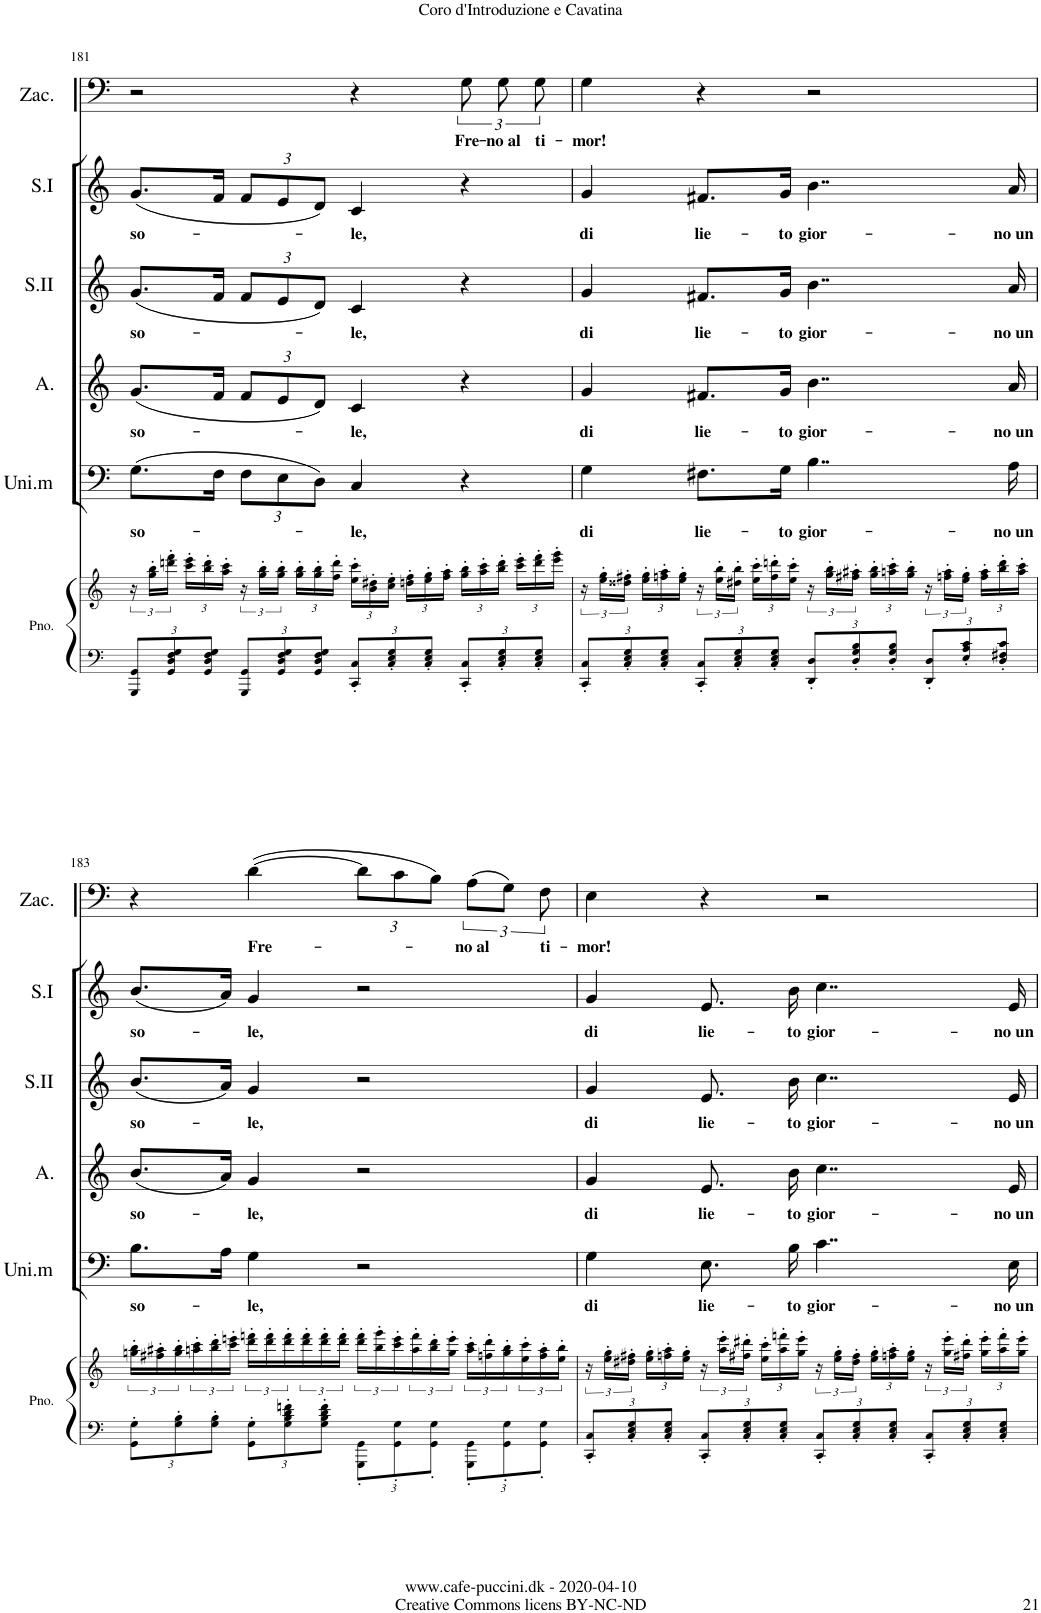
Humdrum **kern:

**kern	**kern	**kern	**text	**kern	**text	**kern	**text	**kern	**text	**kern	**text
*part6	*part6	*part5	*part5	*part4	*part4	*part3	*part3	*part2	*part2	*part1	*part1
*staff7	*staff6	*staff5	*staff5	*staff4	*staff4	*staff3	*staff3	*staff2	*staff2	*staff1	*staff1
*I"Piano	*	*I"Unison male	*	*I"Alto	*	*I"Soprano II	*	*I"Soprano I	*	*I"Zaccaria	*
*I'Pno.	*	*I'Uni.m	*	*I'A.	*	*I'S.II	*	*I'S.I	*	*I'Zac.	*
!!LO:PB:g=z
*clefF4	*clefG2	*clefF4	*	*clefG2	*	*clefG2	*	*clefG2	*	*clefF4	*
*k[]	*k[]	*k[]	*	*k[]	*	*k[]	*	*k[]	*	*k[]	*
*M4/4	*M4/4	*M4/4	*	*M4/4	*	*M4/4	*	*M4/4	*	*M4/4	*
*met(c)	*met(c)	*met(c)	*	*met(c)	*	*met(c)	*	*met(c)	*	*met(c)	*
*Xbrackettup	*	*	*	*	*	*	*	*	*	*	*
=181	=181	=181	=181	=181	=181	=181	=181	=181	=181	=181	=181
!	!	!	!LO:LY:b	!	!LO:LY:b	!	!LO:LY:b	!	!LO:LY:b	!	!
12GGG/ 12GG/L	24r	(>8.G\L	so-	(<8.g/L	so-	(<8.g/L	so-	(<8.g/L	so-	2r	.
.	24gg\' 24bb\'LL	.	.	.	.	.	.	.	.	.	.
12GG/ 12D/ 12F/ 12G/	24dddn\' 24fff\'JJ	.	.	.	.	.	.	.	.	.	.
*	*Xbrackettup	*	*	*	*	*	*	*	*	*	*
.	24ccc\' 24eee\'LL	.	.	.	.	.	.	.	.	.	.
12GG/ 12D/ 12F/ 12G/J	24bb\' 24ddd\'	.	.	.	.	.	.	.	.	.	.
.	.	16F\Jk	.	16f/Jk	.	16f/Jk	.	16f/Jk	.	.	.
.	24aa\' 24ccc\'JJ	.	.	.	.	.	.	.	.	.	.
*	*brackettup	*Xbrackettup	*	*Xbrackettup	*	*Xbrackettup	*	*Xbrackettup	*	*	*
12GGG/ 12GG/L	24r	12F\L	.	12f/L	.	12f/L	.	12f/L	.	.	.
.	24gg\' 24bb\'LL	.	.	.	.	.	.	.	.	.	.
12GG/ 12D/ 12F/ 12G/	24gg\' 24bb\'JJ	12E\	.	12e/	.	12e/	.	12e/	.	.	.
*	*Xbrackettup	*	*	*	*	*	*	*	*	*	*
.	24gg\' 24bb\'LL	.	.	.	.	.	.	.	.	.	.
12GG/ 12D/ 12F/ 12G/J	24gg\' 24bb\'	12D\J)	.	12d/J)	.	12d/J)	.	12d/J)	.	.	.
.	24ff\' 24ddd\'JJ	.	.	.	.	.	.	.	.	.	.
!	!	!	!LO:LY:b	!	!LO:LY:b	!	!LO:LY:b	!	!LO:LY:b	!	!
12CC/' 12C/'L	24ee\' 24ccc\'LL	4C/	-le,	4c/	-le,	4c/	-le,	4c/	-le,	4r	.
.	24b\' 24dd#X\'	.	.	.	.	.	.	.	.	.	.
12C/' 12E/' 12G/'	24cc\' 24ee\'JJ	.	.	.	.	.	.	.	.	.	.
.	24ddn\' 24ff\'LL	.	.	.	.	.	.	.	.	.	.
12C/' 12E/' 12G/'J	24ee\' 24gg\'	.	.	.	.	.	.	.	.	.	.
.	24ff\' 24aa\'JJ	.	.	.	.	.	.	.	.	.	.
!	!	!	!	!	!	!	!	!	!	!	!LO:LY:b
12CC/' 12C/'L	24gg\' 24bb\'LL	4r	.	4r	.	4r	.	4r	.	12G\	Fre-
.	24aa\' 24ccc\'	.	.	.	.	.	.	.	.	.	.
!	!	!	!	!	!	!	!	!	!	!	!LO:LY:b
12C/' 12E/' 12G/'	24bb\' 24ddd\'JJ	.	.	.	.	.	.	.	.	12G\	no al
.	24ccc\' 24eee\'LL	.	.	.	.	.	.	.	.	.	.
!	!	!	!	!	!	!	!	!	!	!	!LO:LY:b
12C/' 12E/' 12G/'J	24ddd\' 24fff\'	.	.	.	.	.	.	.	.	12G\	ti-
.	24eee\' 24ggg\'JJ	.	.	.	.	.	.	.	.	.	.
=182	=182	=182	=182	=182	=182	=182	=182	=182	=182	=182	=182
*	*brackettup	*	*	*	*	*	*	*	*	*	*
!	!	!	!LO:LY:b	!	!LO:LY:b	!	!LO:LY:b	!	!LO:LY:b	!	!LO:LY:b
12CC/' 12C/'L	24r	4G\	di	4g/	di	4g/	di	4g/	di	4G\	-mor!
.	24ee\' 24gg\'LL	.	.	.	.	.	.	.	.	.	.
12C/' 12E/' 12G/'	24dd##X\' 24ff#X\'JJ	.	.	.	.	.	.	.	.	.	.
*	*Xbrackettup	*	*	*	*	*	*	*	*	*	*
.	24ee\' 24gg\'LL	.	.	.	.	.	.	.	.	.	.
12C/' 12E/' 12G/'J	24ffn\' 24aa\'	.	.	.	.	.	.	.	.	.	.
.	24ee\' 24gg\'JJ	.	.	.	.	.	.	.	.	.	.
*	*brackettup	*	*	*	*	*	*	*	*	*	*
!	!	!	!LO:LY:b	!	!LO:LY:b	!	!LO:LY:b	!	!LO:LY:b	!	!
12CC/' 12C/'L	24r	8.F#X\L	lie-	8.f#X/L	lie-	8.f#X/L	lie-	8.f#X/L	lie-	4r	.
.	24ee\' 24bb\'LL	.	.	.	.	.	.	.	.	.	.
12C/' 12E/' 12G/'	24dd#X\' 24bb\'JJ	.	.	.	.	.	.	.	.	.	.
*	*Xbrackettup	*	*	*	*	*	*	*	*	*	*
.	24ee\' 24ccc\'LL	.	.	.	.	.	.	.	.	.	.
12C/' 12E/' 12G/'J	24ff\' 24dddn\'	.	.	.	.	.	.	.	.	.	.
!	!	!	!LO:LY:b	!	!LO:LY:b	!	!LO:LY:b	!	!LO:LY:b	!	!
.	.	16G\Jk	-to	16g/Jk	-to	16g/Jk	-to	16g/Jk	-to	.	.
.	24ee\' 24ccc\'JJ	.	.	.	.	.	.	.	.	.	.
*	*brackettup	*	*	*	*	*	*	*	*	*	*
!	!	!	!LO:LY:b	!	!LO:LY:b	!	!LO:LY:b	!	!LO:LY:b	!	!
12DD/' 12D/'L	24r	4..B\	gior-	4..b\	gior-	4..b\	gior-	4..b\	gior-	2r	.
.	24gg\' 24bb\'LL	.	.	.	.	.	.	.	.	.	.
12D/' 12G/' 12B/'	24ff#X\' 24aa#X\'JJ	.	.	.	.	.	.	.	.	.	.
*	*Xbrackettup	*	*	*	*	*	*	*	*	*	*
.	24gg\' 24bb\'LL	.	.	.	.	.	.	.	.	.	.
12D/' 12G/' 12B/'J	24aan\' 24ccc\'	.	.	.	.	.	.	.	.	.	.
.	24gg\' 24bb\'JJ	.	.	.	.	.	.	.	.	.	.
*	*brackettup	*	*	*	*	*	*	*	*	*	*
12DD/' 12D/'L	24r	.	.	.	.	.	.	.	.	.	.
.	24ffn\' 24aa\'LL	.	.	.	.	.	.	.	.	.	.
12E/' 12A/' 12c/'	24ee\' 24gg\'JJ	.	.	.	.	.	.	.	.	.	.
*	*Xbrackettup	*	*	*	*	*	*	*	*	*	*
.	24ff\' 24aa\'LL	.	.	.	.	.	.	.	.	.	.
12D/' 12F#X/' 12c/'J	24bb\' 24ddd\'	.	.	.	.	.	.	.	.	.	.
!	!	!	!LO:LY:b	!	!LO:LY:b	!	!LO:LY:b	!	!LO:LY:b	!	!
.	.	16A\	no un	16a/	no un	16a/	no un	16a/	no un	.	.
.	24aa\' 24ccc\'JJ	.	.	.	.	.	.	.	.	.	.
!!LO:LB:g=z
=183	=183	=183	=183	=183	=183	=183	=183	=183	=183	=183	=183
*	*brackettup	*	*	*	*	*	*	*	*	*	*
!	!	!	!LO:LY:b	!	!LO:LY:b	!	!LO:LY:b	!	!LO:LY:b	!	!
12GG\' 12G\'L	24ggn\' 24bb\'LL	8.B\L	so-	(<8.b/L	so-	(<8.b/L	so-	(<8.b/L	so-	4r	.
.	24ff#X\' 24aa#X\'	.	.	.	.	.	.	.	.	.	.
12G\' 12B\'	24gg\' 24bb\'	.	.	.	.	.	.	.	.	.	.
.	24aan\' 24ccc\'	.	.	.	.	.	.	.	.	.	.
12G\' 12B\'J	24bb\' 24ddd\'	.	.	.	.	.	.	.	.	.	.
.	.	16A\Jk	.	16a/Jk)	.	16a/Jk)	.	16a/Jk)	.	.	.
.	24ccc\' 24eeen\'JJ	.	.	.	.	.	.	.	.	.	.
!	!	!	!LO:LY:b	!	!LO:LY:b	!	!LO:LY:b	!	!LO:LY:b	!	!LO:LY:b
12GG\' 12G\'L	24ddd\' 24fffn\'LL	4G\	-le,	4g/	-le,	4g/	-le,	4g/	-le,	(>[4d\	Fre-
.	24ddd\' 24fff\'	.	.	.	.	.	.	.	.	.	.
12G\' 12B\' 12d\' 12fn\'	24ddd\' 24fff\'	.	.	.	.	.	.	.	.	.	.
.	24ddd\' 24fff\'	.	.	.	.	.	.	.	.	.	.
12G\' 12B\' 12d\' 12f\'J	24ddd\' 24fff\'	.	.	.	.	.	.	.	.	.	.
.	24ddd\' 24fff\'JJ	.	.	.	.	.	.	.	.	.	.
*	*	*	*	*	*	*	*	*	*	*Xbrackettup	*
12GGG\'< 12GG\'<L	24ddd\' 24fff\'LL	2r	.	2r	.	2r	.	2r	.	12d\L]	.
.	24bb\' 24ggg\'	.	.	.	.	.	.	.	.	.	.
12GG\'< 12G\'<	24ccc\' 24eee\'	.	.	.	.	.	.	.	.	12c\	.
.	24aa\' 24fff\'	.	.	.	.	.	.	.	.	.	.
12GG\'< 12G\'<J	24bb\' 24ddd\'	.	.	.	.	.	.	.	.	12B\J)	.
.	24gg\' 24eee\'JJ	.	.	.	.	.	.	.	.	.	.
*	*	*	*	*	*	*	*	*	*	*brackettup	*
!	!	!	!	!	!	!	!	!	!	!	!LO:LY:b
12GGG\'< 12GG\'<L	24aa\' 24ccc\'LL	.	.	.	.	.	.	.	.	(>12A\L	no al
.	24ffn\' 24ddd\'	.	.	.	.	.	.	.	.	.	.
12GG\'< 12G\'<	24gg\' 24bb\'	.	.	.	.	.	.	.	.	12G\J)	.
.	24ee\' 24ccc\'	.	.	.	.	.	.	.	.	.	.
!	!	!	!	!	!	!	!	!	!	!	!LO:LY:b
12GG\'< 12G\'<J	24ff\' 24aa\'	.	.	.	.	.	.	.	.	12F\	ti-
.	24ee\' 24bb\'JJ	.	.	.	.	.	.	.	.	.	.
=184	=184	=184	=184	=184	=184	=184	=184	=184	=184	=184	=184
!	!	!	!LO:LY:b	!	!LO:LY:b	!	!LO:LY:b	!	!LO:LY:b	!	!LO:LY:b
12CC/' 12C/'L	24r	4G\	di	4g/	di	4g/	di	4g/	di	4E\	-mor!
.	24ee\' 24gg\'LL	.	.	.	.	.	.	.	.	.	.
12C/' 12E/' 12G/'	24dd#X\' 24ff#X\'JJ	.	.	.	.	.	.	.	.	.	.
*	*Xbrackettup	*	*	*	*	*	*	*	*	*	*
.	24ee\' 24gg\'LL	.	.	.	.	.	.	.	.	.	.
12C/' 12E/' 12G/'J	24ffn\' 24aa\'	.	.	.	.	.	.	.	.	.	.
.	24ee\' 24gg\'JJ	.	.	.	.	.	.	.	.	.	.
*	*brackettup	*	*	*	*	*	*	*	*	*	*
!	!	!	!LO:LY:b	!	!LO:LY:b	!	!LO:LY:b	!	!LO:LY:b	!	!
12CC/' 12C/'L	24r	8.E\	lie-	8.e/	lie-	8.e/	lie-	8.e/	lie-	4r	.
.	24aa\' 24eee\'LL	.	.	.	.	.	.	.	.	.	.
12C/' 12E/' 12G/'	24ff#X\' 24ddd#X\'JJ	.	.	.	.	.	.	.	.	.	.
*	*Xbrackettup	*	*	*	*	*	*	*	*	*	*
.	24ee\' 24ccc\'LL	.	.	.	.	.	.	.	.	.	.
12C/' 12E/' 12G/'J	24aa\' 24fffn\'	.	.	.	.	.	.	.	.	.	.
!	!	!	!LO:LY:b	!	!LO:LY:b	!	!LO:LY:b	!	!LO:LY:b	!	!
.	.	16B\	-to	16b\	-to	16b\	-to	16b\	-to	.	.
.	24gg\' 24eee\'JJ	.	.	.	.	.	.	.	.	.	.
*	*brackettup	*	*	*	*	*	*	*	*	*	*
!	!	!	!LO:LY:b	!	!LO:LY:b	!	!LO:LY:b	!	!LO:LY:b	!	!
12CC/' 12C/'L	24r	4..c\	gior-	4..cc\	gior-	4..cc\	gior-	4..cc\	gior-	2r	.
.	24ee\' 24gg\'LL	.	.	.	.	.	.	.	.	.	.
12C/' 12E/' 12G/'	24dd#\' 24ff#\'JJ	.	.	.	.	.	.	.	.	.	.
*	*Xbrackettup	*	*	*	*	*	*	*	*	*	*
.	24ee\' 24gg\'LL	.	.	.	.	.	.	.	.	.	.
12C/' 12E/' 12G/'J	24ffn\' 24aa\'	.	.	.	.	.	.	.	.	.	.
.	24ee\' 24gg\'JJ	.	.	.	.	.	.	.	.	.	.
*	*brackettup	*	*	*	*	*	*	*	*	*	*
12CC/' 12C/'L	24r	.	.	.	.	.	.	.	.	.	.
.	24gg\' 24eee\'LL	.	.	.	.	.	.	.	.	.	.
12C/' 12E/' 12G/'	24ff#X\' 24ddd#\'JJ	.	.	.	.	.	.	.	.	.	.
*	*Xbrackettup	*	*	*	*	*	*	*	*	*	*
.	24gg\' 24eee\'LL	.	.	.	.	.	.	.	.	.	.
12C/' 12E/' 12G/'J	24aa\' 24fff\'	.	.	.	.	.	.	.	.	.	.
!	!	!	!LO:LY:b	!	!LO:LY:b	!	!LO:LY:b	!	!LO:LY:b	!	!
.	.	16E\	no un	16e/	no un	16e/	no un	16e/	no un	.	.
.	24gg\' 24eee\'JJ	.	.	.	.	.	.	.	.	.	.
=	=	=	=	=	=	=	=	=	=	=	=
*-	*-	*-	*-	*-	*-	*-	*-	*-	*-	*-	*-
